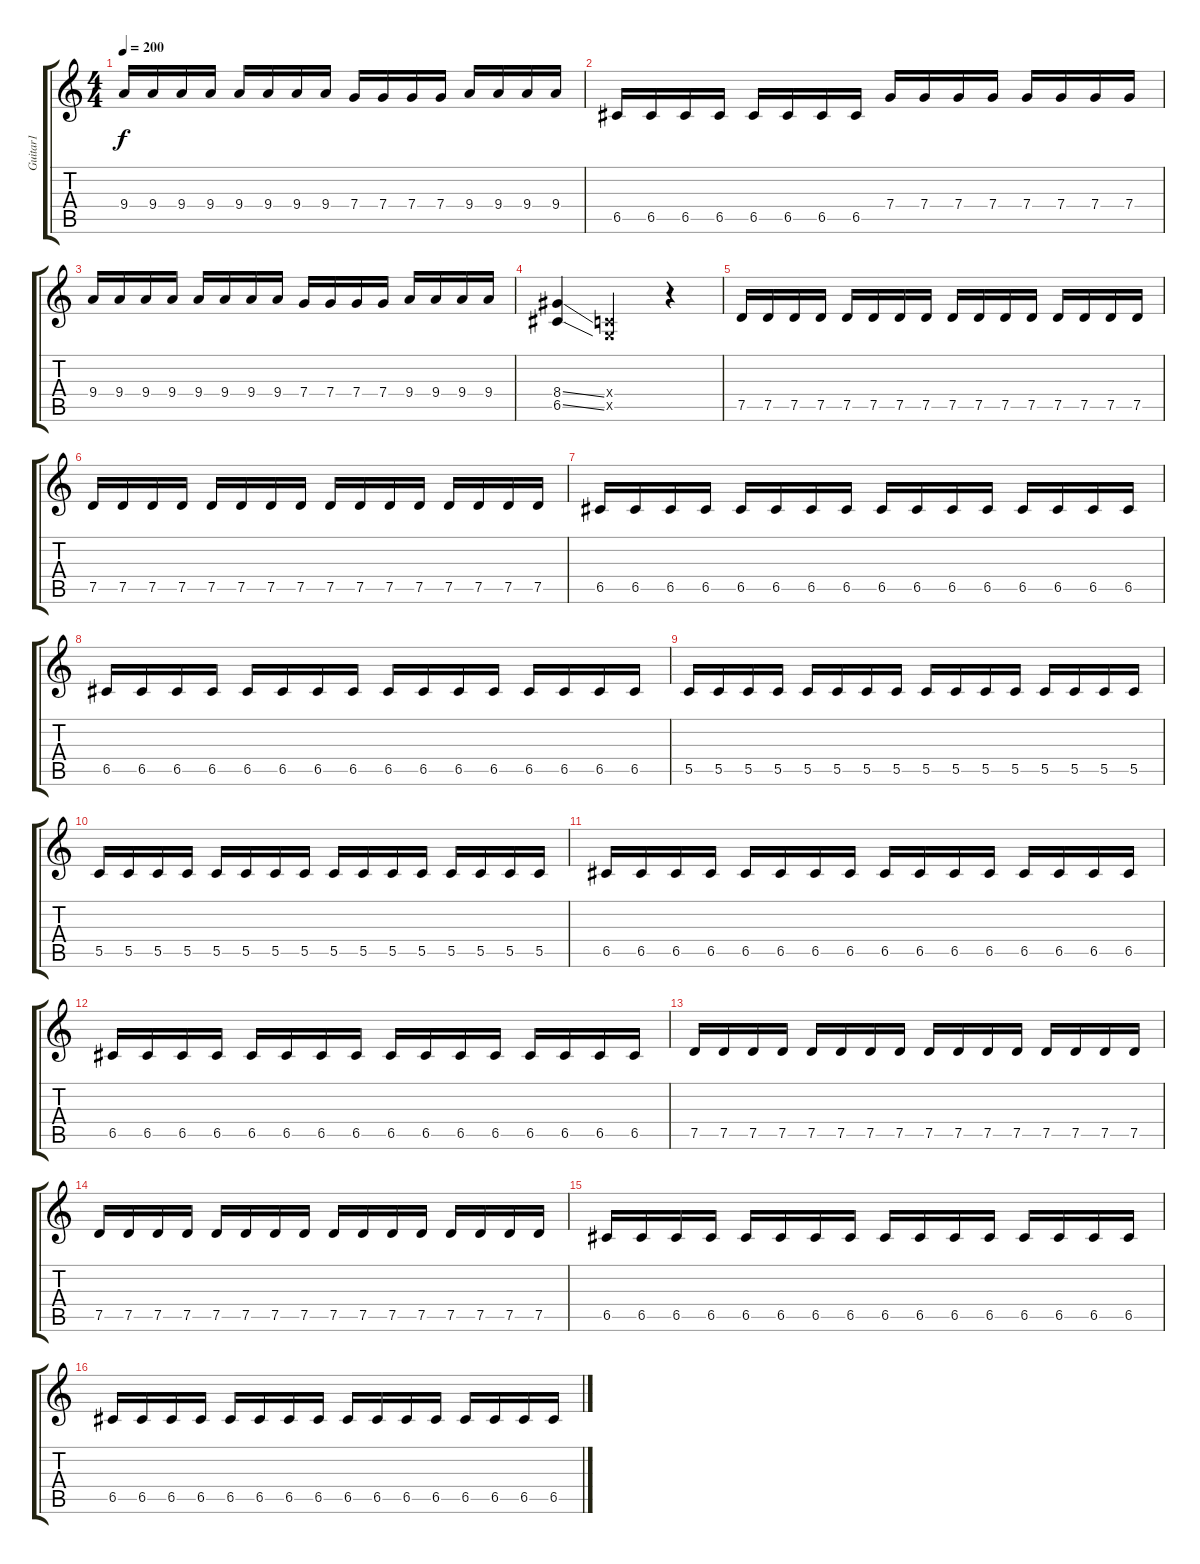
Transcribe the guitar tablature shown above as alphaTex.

\track ("Guitar1" "Guitar1") {instrument distortionguitar}
\staff {score tabs}
\tuning (D4 A3 F3 C3 G2 D2) {hide}
\ts (4 4)
\tempo 200
\clef g2
\ks c
9.4.16{dy f} 9.4.16 9.4.16 9.4.16 9.4.16 9.4.16 9.4.16 9.4.16 7.4.16 7.4.16 7.4.16 7.4.16 9.4.16 9.4.16 9.4.16 9.4.16 |
6.5.16 6.5.16 6.5.16 6.5.16 6.5.16 6.5.16 6.5.16 6.5.16 7.4.16 7.4.16 7.4.16 7.4.16 7.4.16 7.4.16 7.4.16 7.4.16 |
9.4.16 9.4.16 9.4.16 9.4.16 9.4.16 9.4.16 9.4.16 9.4.16 7.4.16 7.4.16 7.4.16 7.4.16 9.4.16 9.4.16 9.4.16 9.4.16 |
(8.4{ss} 6.5{ss}).4 (0.4{x} 0.5{x}).2 r.4 |
7.5.16 7.5.16 7.5.16 7.5.16 7.5.16 7.5.16 7.5.16 7.5.16 7.5.16 7.5.16 7.5.16 7.5.16 7.5.16 7.5.16 7.5.16 7.5.16 |
7.5.16 7.5.16 7.5.16 7.5.16 7.5.16 7.5.16 7.5.16 7.5.16 7.5.16 7.5.16 7.5.16 7.5.16 7.5.16 7.5.16 7.5.16 7.5.16 |
6.5.16 6.5.16 6.5.16 6.5.16 6.5.16 6.5.16 6.5.16 6.5.16 6.5.16 6.5.16 6.5.16 6.5.16 6.5.16 6.5.16 6.5.16 6.5.16 |
6.5.16 6.5.16 6.5.16 6.5.16 6.5.16 6.5.16 6.5.16 6.5.16 6.5.16 6.5.16 6.5.16 6.5.16 6.5.16 6.5.16 6.5.16 6.5.16 |
5.5.16 5.5.16 5.5.16 5.5.16 5.5.16 5.5.16 5.5.16 5.5.16 5.5.16 5.5.16 5.5.16 5.5.16 5.5.16 5.5.16 5.5.16 5.5.16 |
5.5.16 5.5.16 5.5.16 5.5.16 5.5.16 5.5.16 5.5.16 5.5.16 5.5.16 5.5.16 5.5.16 5.5.16 5.5.16 5.5.16 5.5.16 5.5.16 |
6.5.16 6.5.16 6.5.16 6.5.16 6.5.16 6.5.16 6.5.16 6.5.16 6.5.16 6.5.16 6.5.16 6.5.16 6.5.16 6.5.16 6.5.16 6.5.16 |
6.5.16 6.5.16 6.5.16 6.5.16 6.5.16 6.5.16 6.5.16 6.5.16 6.5.16 6.5.16 6.5.16 6.5.16 6.5.16 6.5.16 6.5.16 6.5.16 |
7.5.16 7.5.16 7.5.16 7.5.16 7.5.16 7.5.16 7.5.16 7.5.16 7.5.16 7.5.16 7.5.16 7.5.16 7.5.16 7.5.16 7.5.16 7.5.16 |
7.5.16 7.5.16 7.5.16 7.5.16 7.5.16 7.5.16 7.5.16 7.5.16 7.5.16 7.5.16 7.5.16 7.5.16 7.5.16 7.5.16 7.5.16 7.5.16 |
6.5.16 6.5.16 6.5.16 6.5.16 6.5.16 6.5.16 6.5.16 6.5.16 6.5.16 6.5.16 6.5.16 6.5.16 6.5.16 6.5.16 6.5.16 6.5.16 |
6.5.16 6.5.16 6.5.16 6.5.16 6.5.16 6.5.16 6.5.16 6.5.16 6.5.16 6.5.16 6.5.16 6.5.16 6.5.16 6.5.16 6.5.16 6.5.16
